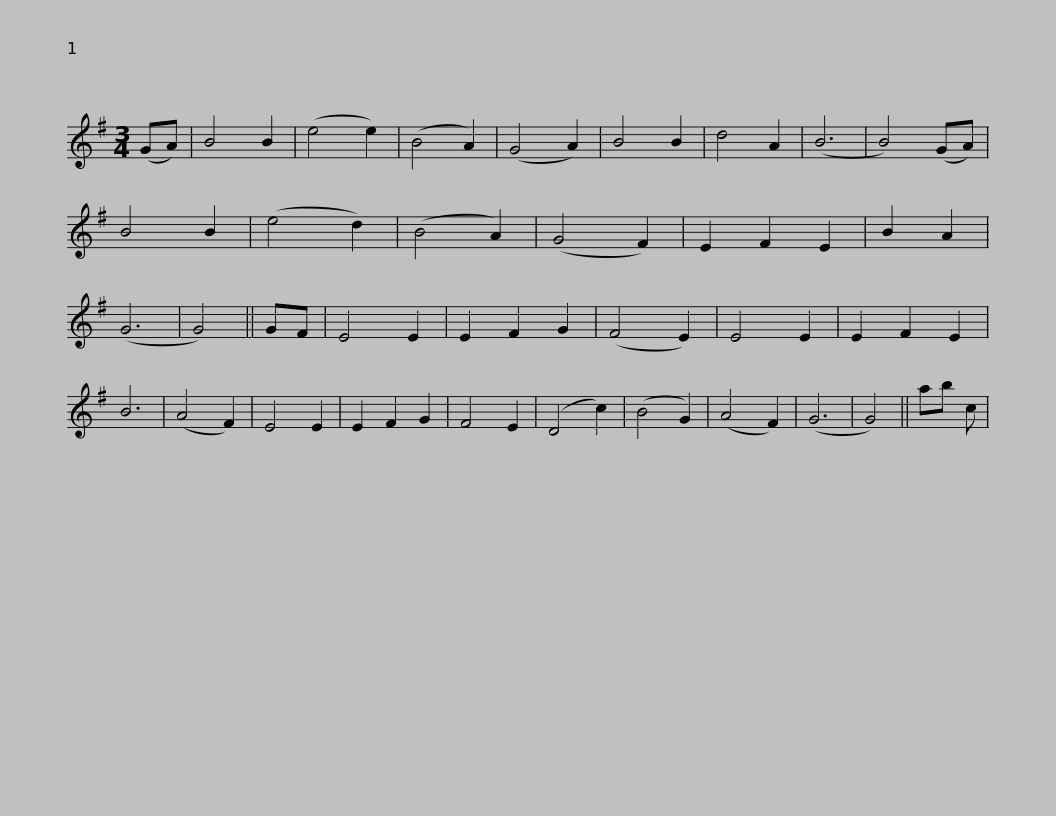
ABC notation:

X:1
L:1/8
M:3/4
I:linebreak $
K:Emin
V:1 treble
V:1
 (GA) | B4 B2 | (e4 e2) | (B4 A2) | (G4 A2) | %5
 B4 B2 | d4 A2 | (B6 | B4) (GA) | B4 B2 | %10
 (e4 d2) | (B4 A2) | (G4 F2) | E2 F2 E2 | B2 A2 | %15
 (G6 |$ G4) || GF | E4 E2 | E2 F2 G2 | %20
 (F4 E2) | E4 E2 | E2 F2 E2 | B6 | (A4 F2) | %25
 E4 E2 | E2 F2 G2 | F4 E2 | (D4 c2) | (B4 G2) | %30
 (A4 F2) | (G6 | G4) ||$ ab c | %34
